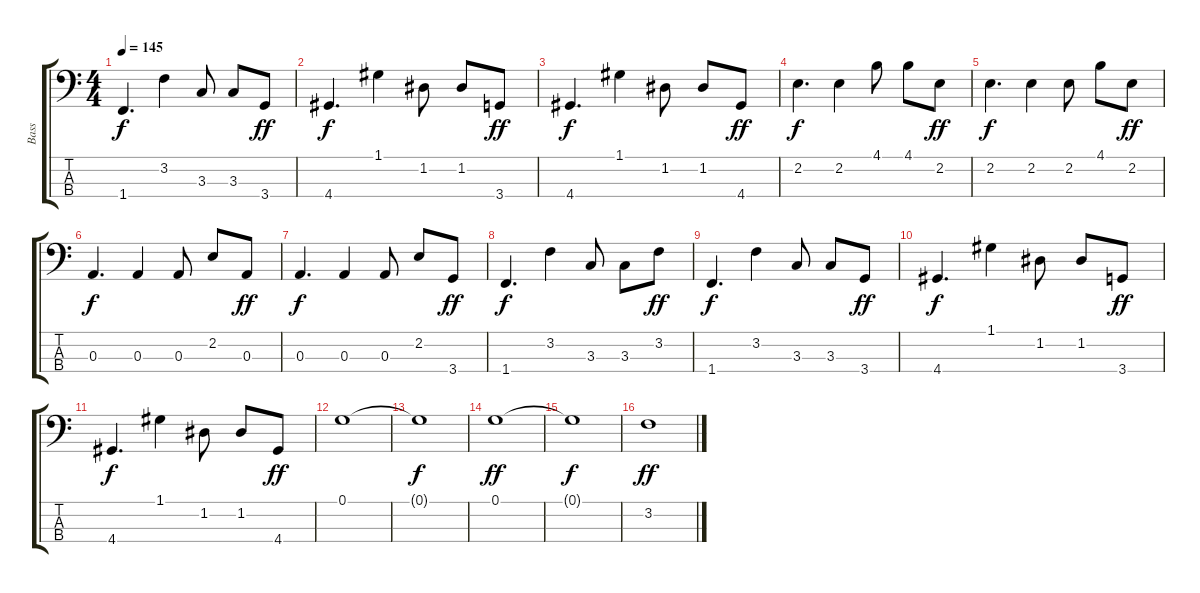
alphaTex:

\track ("Bass" "Bass") {instrument electricbassfinger}
\staff {score tabs}
\tuning (G2 D2 A1 E1) {hide}
\ts (4 4)
\tempo 145
\clef f4
\ks c
1.4.4{d dy f} 3.2.4 3.3.8 3.3.8 3.4.8{dy ff} |
4.4.4{d dy f} 1.1.4 1.2.8 1.2.8 3.4.8{dy ff} |
4.4.4{d dy f} 1.1.4 1.2.8 1.2.8 4.4.8{dy ff} |
2.2.4{d dy f} 2.2.4 4.1.8 4.1.8 2.2.8{dy ff} |
2.2.4{d dy f} 2.2.4 2.2.8 4.1.8 2.2.8{dy ff} |
0.3.4{d dy f} 0.3.4 0.3.8 2.2.8 0.3.8{dy ff} |
0.3.4{d dy f} 0.3.4 0.3.8 2.2.8 3.4.8{dy ff} |
1.4.4{d dy f} 3.2.4 3.3.8 3.3.8 3.2.8{dy ff} |
1.4.4{d dy f} 3.2.4 3.3.8 3.3.8 3.4.8{dy ff} |
4.4.4{d dy f} 1.1.4 1.2.8 1.2.8 3.4.8{dy ff} |
4.4.4{d dy f} 1.1.4 1.2.8 1.2.8 4.4.8{dy ff} |
0.1.1 |
0.1{t}.1{dy f} |
0.1.1{dy ff} |
0.1{t}.1{dy f} |
3.2.1{dy ff}
